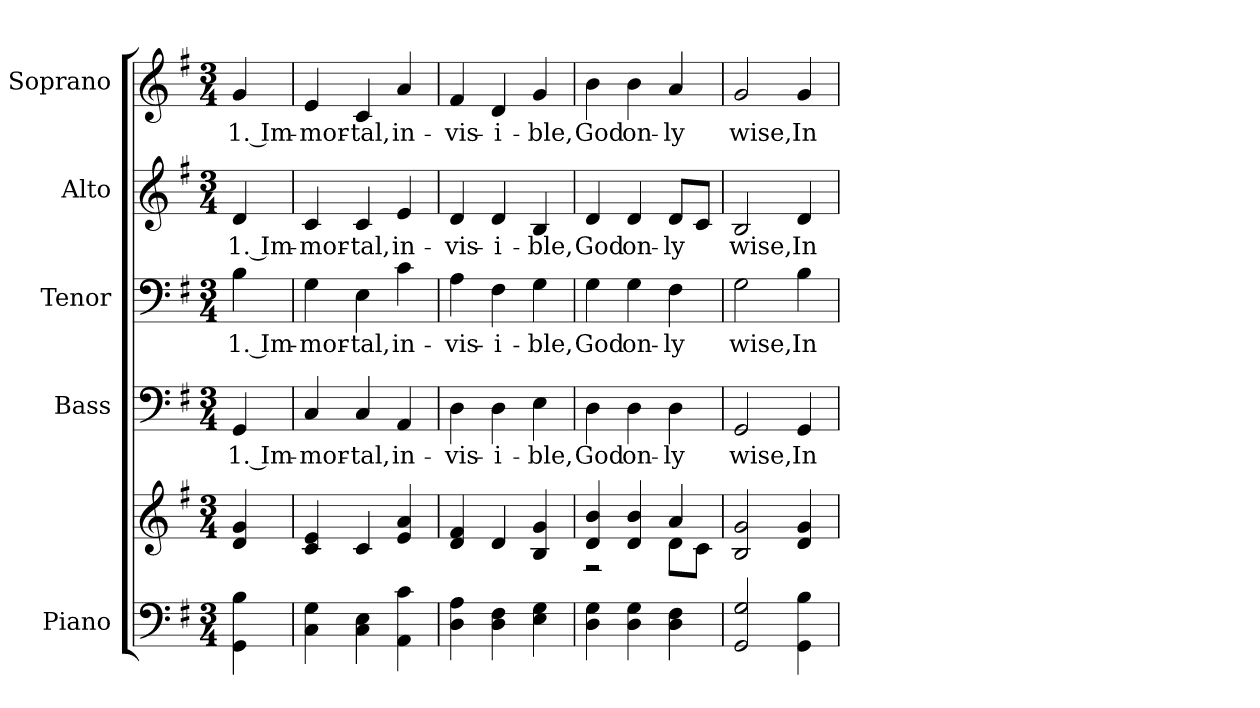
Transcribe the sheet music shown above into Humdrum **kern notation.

**kern	**kern	**kern	**text	**kern	**text	**kern	**text	**kern	**text
*part5	*part5	*part4	*part4	*part3	*part3	*part2	*part2	*part1	*part1
*staff6	*staff5	*staff4	*staff4	*staff3	*staff3	*staff2	*staff2	*staff1	*staff1
*I"Piano	*	*I"Bass	*	*I"Tenor	*	*I"Alto	*	*I"Soprano	*
*I'Pno.	*	*I'B.	*	*I'T.	*	*I'A.	*	*I'S.	*
!!LO:PB:g=z
*clefF4	*clefG2	*clefF4	*	*clefF4	*	*clefG2	*	*clefG2	*
*k[f#]	*k[f#]	*k[f#]	*	*k[f#]	*	*k[f#]	*	*k[f#]	*
*G:	*G:	*G:	*	*G:	*	*G:	*	*G:	*
*M3/4	*M3/4	*M3/4	*	*M3/4	*	*M3/4	*	*M3/4	*
*MM130	*MM130	*MM130	*	*MM130	*	*MM130	*	*MM130	*
=1	=1	=1	=1	=1	=1	=1	=1	=1	=1
!	!	!	!LO:LY:b:color=#000000	!	!	!	!	!	!
!	!	!	!	!	!LO:LY:b:color=#000000	!	!	!	!
!	!	!	!	!	!	!	!LO:LY:b:color=#000000	!	!
!	!	!	!	!	!	!	!	!	!LO:LY:b:color=#000000
4GGi\ 4Bi	4di/ 4gi	4GGi/	1. Im-	4Bi\	1. Im-	4di/	1. Im-	4gi/	1. Im-
=2	=2	=2	=2	=2	=2	=2	=2	=2	=2
!	!	!	!LO:LY:b:color=#000000	!	!	!	!	!	!
!	!	!	!	!	!LO:LY:b:color=#000000	!	!	!	!
!	!	!	!	!	!	!	!LO:LY:b:color=#000000	!	!
!	!	!	!	!	!	!	!	!	!LO:LY:b:color=#000000
4Ci\ 4Gi	4ci/ 4ei	4Ci/	-mor-	4Gi\	-mor-	4ci/	-mor-	4ei/	-mor-
!	!	!	!LO:LY:b:color=#000000	!	!	!	!	!	!
!	!	!	!	!	!LO:LY:b:color=#000000	!	!	!	!
!	!	!	!	!	!	!	!LO:LY:b:color=#000000	!	!
!	!	!	!	!	!	!	!	!	!LO:LY:b:color=#000000
4Ci\ 4Ei	4ci/	4Ci/	-tal,	4Ei\	-tal,	4ci/	-tal,	4ci/	-tal,
!	!	!	!LO:LY:b:color=#000000	!	!	!	!	!	!
!	!	!	!	!	!LO:LY:b:color=#000000	!	!	!	!
!	!	!	!	!	!	!	!LO:LY:b:color=#000000	!	!
!	!	!	!	!	!	!	!	!	!LO:LY:b:color=#000000
4AAi\ 4ci	4ei/ 4ai	4AAi/	in-	4ci\	in-	4ei/	in-	4ai/	in-
=3	=3	=3	=3	=3	=3	=3	=3	=3	=3
!	!	!	!LO:LY:b:color=#000000	!	!	!	!	!	!
!	!	!	!	!	!LO:LY:b:color=#000000	!	!	!	!
!	!	!	!	!	!	!	!LO:LY:b:color=#000000	!	!
!	!	!	!	!	!	!	!	!	!LO:LY:b:color=#000000
4Di\ 4Ai	4di/ 4f#i	4Di\	-vis-	4Ai\	-vis-	4di/	-vis-	4f#i/	-vis-
!	!	!	!LO:LY:b:color=#000000	!	!	!	!	!	!
!	!	!	!	!	!LO:LY:b:color=#000000	!	!	!	!
!	!	!	!	!	!	!	!LO:LY:b:color=#000000	!	!
!	!	!	!	!	!	!	!	!	!LO:LY:b:color=#000000
4Di\ 4F#i	4di/	4Di\	-i-	4F#i\	-i-	4di/	-i-	4di/	-i-
!	!	!	!LO:LY:b:color=#000000	!	!	!	!	!	!
!	!	!	!	!	!LO:LY:b:color=#000000	!	!	!	!
!	!	!	!	!	!	!	!LO:LY:b:color=#000000	!	!
!	!	!	!	!	!	!	!	!	!LO:LY:b:color=#000000
4Ei\ 4Gi	4Bi/ 4gi	4Ei\	-ble,	4Gi\	-ble,	4Bi/	-ble,	4gi/	-ble,
=4	=4	=4	=4	=4	=4	=4	=4	=4	=4
*	*^	*	*	*	*	*	*	*	*
!	!	!	!	!LO:LY:b:color=#000000	!	!	!	!	!	!
!	!	!	!	!	!	!LO:LY:b:color=#000000	!	!	!	!
!	!	!	!	!	!	!	!	!LO:LY:b:color=#000000	!	!
!	!	!	!	!	!	!	!	!	!	!LO:LY:b:color=#000000
4Di\ 4Gi	4di/ 4bi	2r	4Di\	God	4Gi\	God	4di/	God	4bi\	God
!	!	!	!	!LO:LY:b:color=#000000	!	!	!	!	!	!
!	!	!	!	!	!	!LO:LY:b:color=#000000	!	!	!	!
!	!	!	!	!	!	!	!	!LO:LY:b:color=#000000	!	!
!	!	!	!	!	!	!	!	!	!	!LO:LY:b:color=#000000
4Di\ 4Gi	4di/ 4bi	.	4Di\	on-	4Gi\	on-	4di/	on-	4bi\	on-
!	!	!	!	!LO:LY:b:color=#000000	!	!	!	!	!	!
!	!	!	!	!	!	!LO:LY:b:color=#000000	!	!	!	!
!	!	!	!	!	!	!	!	!LO:LY:b:color=#000000	!	!
!	!	!	!	!	!	!	!	!	!	!LO:LY:b:color=#000000
4Di\ 4F#i	4ai/	8di\L	4Di\	-ly	4F#i\	-ly	8di/L	-ly	4ai/	-ly
.	.	8ci\J	.	.	.	.	8ci/J	.	.	.
*	*v	*v	*	*	*	*	*	*	*	*
!!LO:PB:g=z
=5	=5	=5	=5	=5	=5	=5	=5	=5	=5
*	*^	*	*	*	*	*	*	*	*
!	!	!	!	!LO:LY:b:color=#000000	!	!	!	!	!	!
*	*v	*v	*	*	*	*	*	*	*	*
*	*^	*	*	*	*	*	*	*	*
!	!	!	!	!	!	!LO:LY:b:color=#000000	!	!	!	!
*	*v	*v	*	*	*	*	*	*	*	*
*	*^	*	*	*	*	*	*	*	*
!	!	!	!	!	!	!	!	!LO:LY:b:color=#000000	!	!
*	*v	*v	*	*	*	*	*	*	*	*
*	*^	*	*	*	*	*	*	*	*
!	!	!	!	!	!	!	!	!	!	!LO:LY:b:color=#000000
*	*v	*v	*	*	*	*	*	*	*	*
2GGi/ 2Gi	2Bi/ 2gi	2GGi/	wise,	2Gi\	wise,	2Bi/	wise,	2gi/	wise,
!	!	!	!LO:LY:b:color=#000000	!	!	!	!	!	!
!	!	!	!	!	!LO:LY:b:color=#000000	!	!	!	!
!	!	!	!	!	!	!	!LO:LY:b:color=#000000	!	!
!	!	!	!	!	!	!	!	!	!LO:LY:b:color=#000000
4GGi\ 4Bi	4di/ 4gi	4GGi/	In	4Bi\	In	4di/	In	4gi/	In
=	=	=	=	=	=	=	=	=	=
*-	*-	*-	*-	*-	*-	*-	*-	*-	*-
